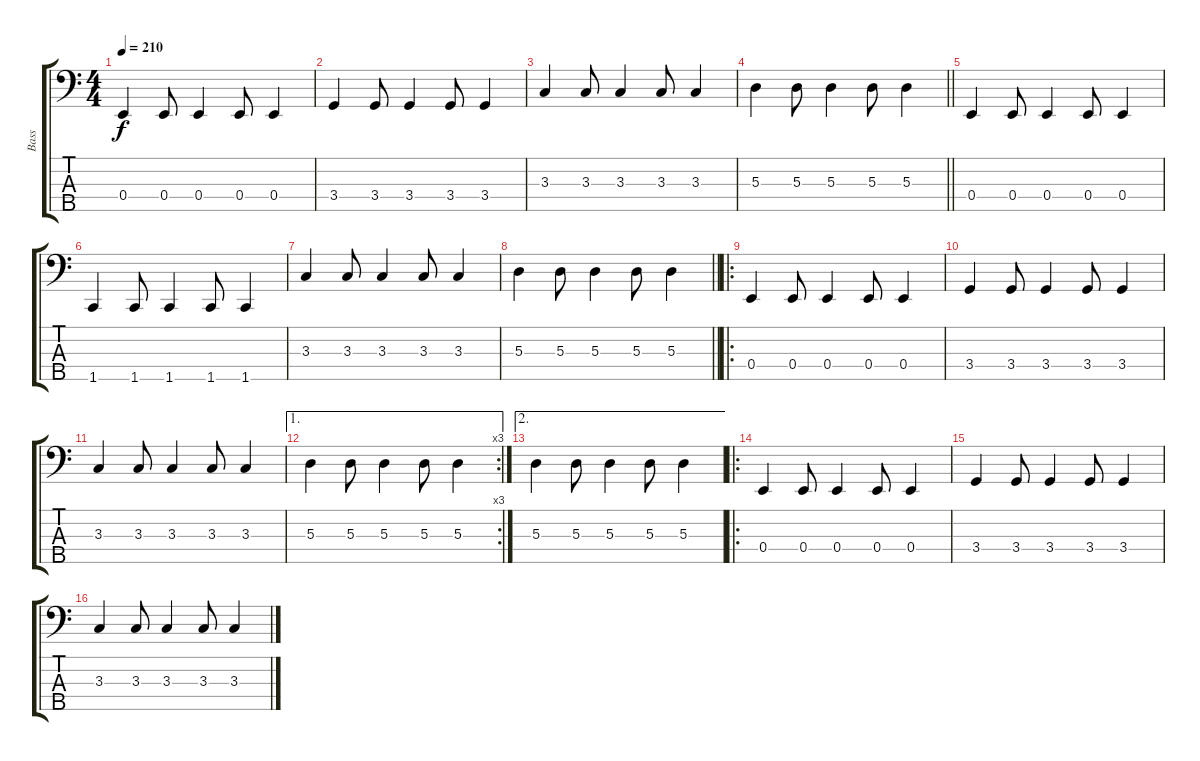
\track ("Bass" "Bass") {instrument electricbasspick}
\staff {score tabs}
\tuning (G2 D2 A1 E1 B0) {hide}
\ts (4 4)
\tempo 210
\clef f4
\ks c
0.4.4{dy f} 0.4.8 0.4.4 0.4.8 0.4.4 |
3.4.4 3.4.8 3.4.4 3.4.8 3.4.4 |
3.3.4 3.3.8 3.3.4 3.3.8 3.3.4 |
\barLineRight lightlight
5.3.4 5.3.8 5.3.4 5.3.8 5.3.4 |
0.4.4 0.4.8 0.4.4 0.4.8 0.4.4 |
1.5.4 1.5.8 1.5.4 1.5.8 1.5.4 |
3.3.4 3.3.8 3.3.4 3.3.8 3.3.4 |
\barLineRight lightlight
5.3.4 5.3.8 5.3.4 5.3.8 5.3.4 |
\ro
0.4.4 0.4.8 0.4.4 0.4.8 0.4.4 |
3.4.4 3.4.8 3.4.4 3.4.8 3.4.4 |
3.3.4 3.3.8 3.3.4 3.3.8 3.3.4 |
\ae 1
\rc 3
5.3.4 5.3.8 5.3.4 5.3.8 5.3.4 |
\ae 2
5.3.4 5.3.8 5.3.4 5.3.8 5.3.4 |
\ro
0.4.4 0.4.8 0.4.4 0.4.8 0.4.4 |
3.4.4 3.4.8 3.4.4 3.4.8 3.4.4 |
3.3.4 3.3.8 3.3.4 3.3.8 3.3.4
